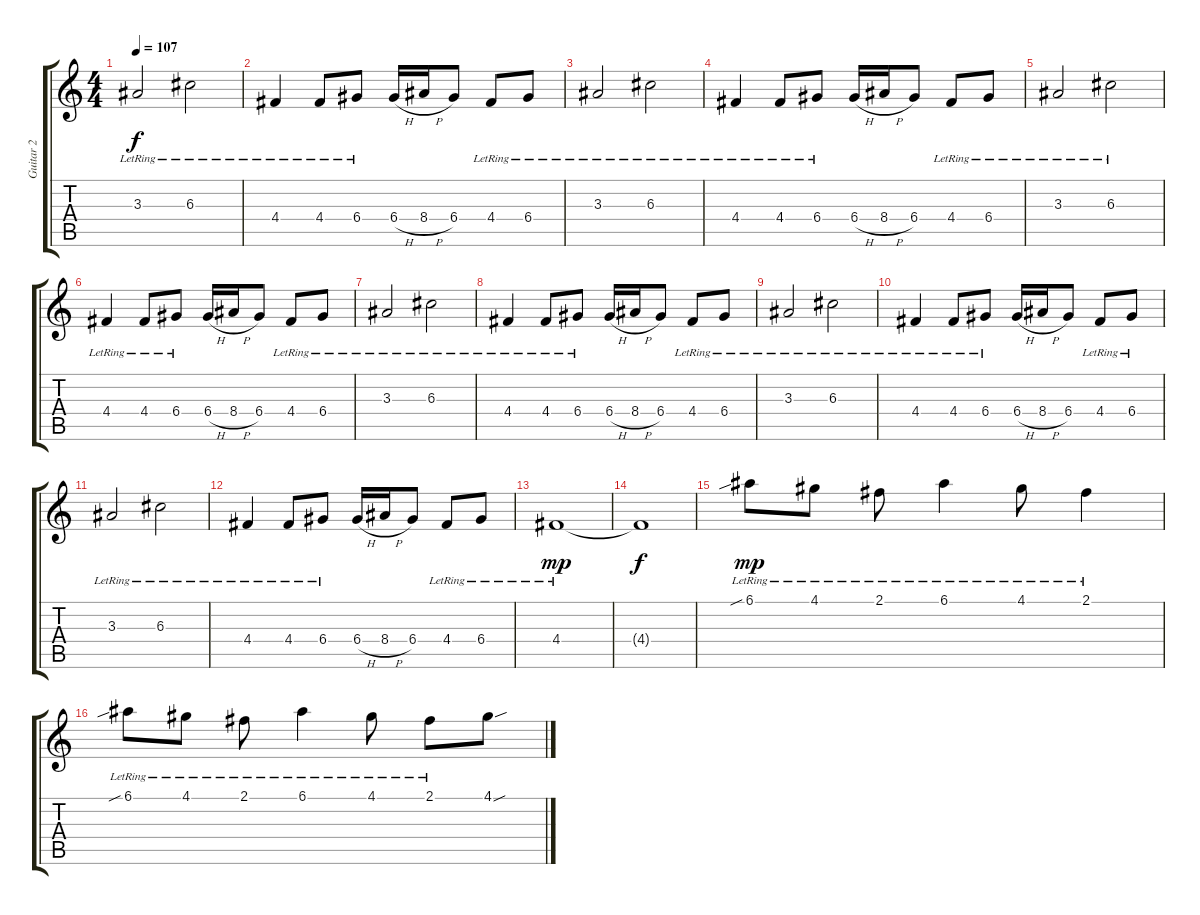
\track ("Guitar 2" "Guitar 2") {instrument acousticguitarsteel}
\staff {score tabs}
\tuning (E4 B3 G3 D3 A2 E2) {hide}
\ts (4 4)
\tempo 107
\clef g2
\ks c
3.3{lr}.2{dy f instrument acousticguitarsteel} 6.3{lr}.2 |
4.4{lr}.4 4.4{lr}.8 6.4{lr}.8 6.4{h}.16 8.4{h}.16 6.4.8 4.4{lr}.8 6.4{lr}.8 |
3.3{lr}.2 6.3{lr}.2 |
4.4{lr}.4 4.4{lr}.8 6.4{lr}.8 6.4{h}.16 8.4{h}.16 6.4.8 4.4{lr}.8 6.4{lr}.8 |
3.3{lr}.2 6.3{lr}.2 |
4.4{lr}.4 4.4{lr}.8 6.4{lr}.8 6.4{h}.16 8.4{h}.16 6.4.8 4.4{lr}.8 6.4{lr}.8 |
3.3{lr}.2 6.3{lr}.2 |
4.4{lr}.4 4.4{lr}.8 6.4{lr}.8 6.4{h}.16 8.4{h}.16 6.4.8 4.4{lr}.8 6.4{lr}.8 |
3.3{lr}.2 6.3{lr}.2 |
4.4{lr}.4 4.4{lr}.8 6.4{lr}.8 6.4{h}.16 8.4{h}.16 6.4.8 4.4{lr}.8 6.4{lr}.8 |
3.3{lr}.2 6.3{lr}.2 |
4.4{lr}.4 4.4{lr}.8 6.4{lr}.8 6.4{h}.16 8.4{h}.16 6.4.8 4.4{lr}.8 6.4{lr}.8 |
4.4{lr}.1{dy mp} |
4.4{t}.1{dy f} |
6.1{sib lr}.8{dy mp} 4.1{lr}.8 2.1{lr}.8 6.1{lr}.4 4.1{lr}.8 2.1{lr}.4 |
6.1{sib lr}.8 4.1{lr}.8 2.1{lr}.8 6.1{lr}.4 4.1{lr}.8 2.1{lr}.8 4.1{sou}.8
